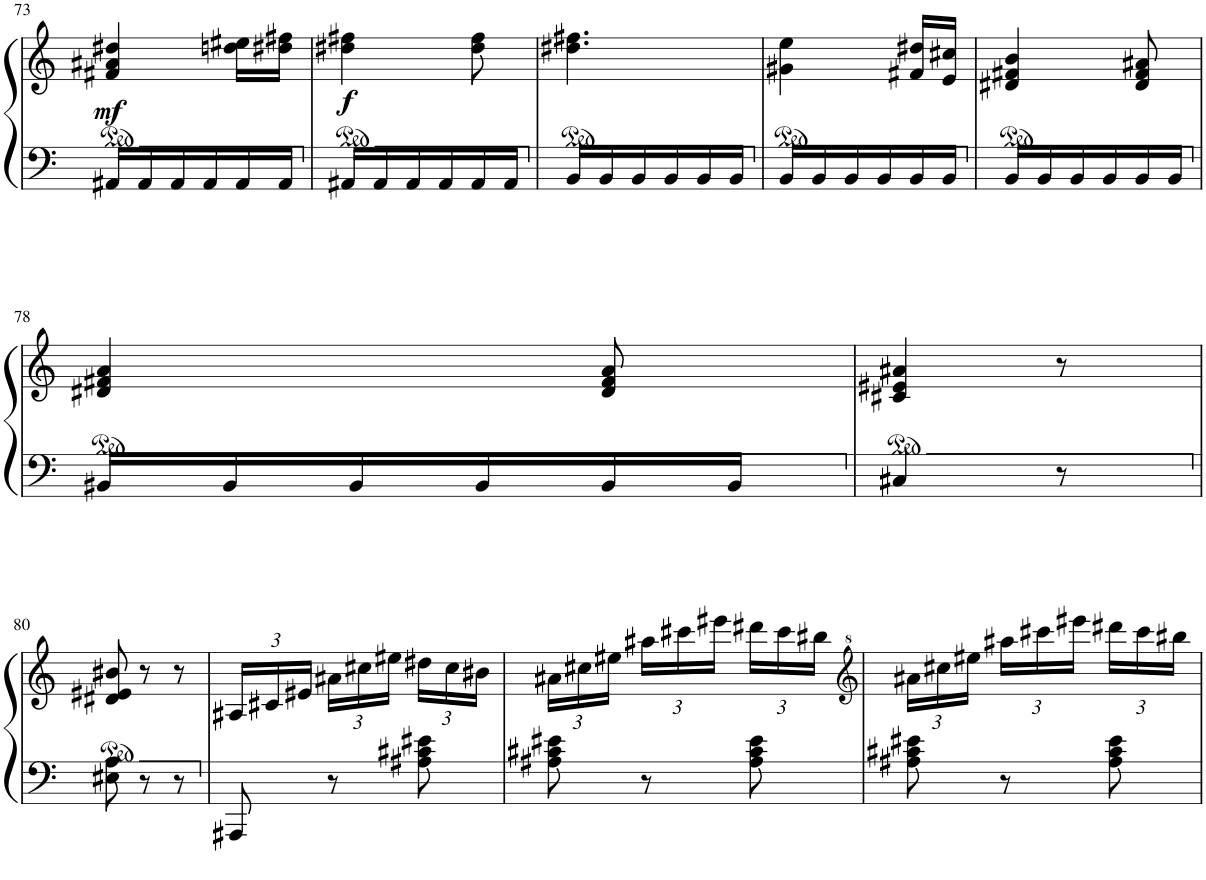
**kern	**kern	**dynam
*part1	*part1	*part1
*staff2	*staff1	*staff1/2
*I"Piano	*	*
*I'Pno	*	*
!!LO:PB:g=z
*clefF4	*clefG2	*
*k[]	*k[]	*
*M3/8	*M3/8	*
=73	=73	=73
!	!	!LO:DY:b
16AA#X/LL	4f#X/ 4a#X/ 4dd#X/	mf
16AA#/	.	.
16AA#/	.	.
16AA#/	.	.
16AA#/	16ddn\ 16ee#X\LL	.
16AA#/JJ	16dd#X\ 16ff#X\JJ	.
=74	=74	=74
!	!	!LO:DY:b
16AA#X/LL	4dd#X\ 4ff#X\	f
16AA#/	.	.
16AA#/	.	.
16AA#/	.	.
16AA#/	8dd#\ 8ff#\	.
16AA#/JJ	.	.
=75	=75	=75
16BB/LL	4.dd#X\ 4.ff#X\	.
16BB/	.	.
16BB/	.	.
16BB/	.	.
16BB/	.	.
16BB/JJ	.	.
=76	=76	=76
16BB/LL	4g#X\ 4ee\	.
16BB/	.	.
16BB/	.	.
16BB/	.	.
16BB/	16f#X/ 16dd#X/LL	.
16BB/JJ	16e/ 16cc#X/JJ	.
=77	=77	=77
16BB/LL	4d#X/ 4f#X/ 4b/	.
16BB/	.	.
16BB/	.	.
16BB/	.	.
16BB/	8d#/ 8f#/ 8a#X/	.
16BB/JJ	.	.
!!LO:LB:g=z
=78	=78	=78
16BB#X/LL	4d#X/ 4f#X/ 4a/	.
16BB#/	.	.
16BB#/	.	.
16BB#/	.	.
16BB#/	8d#/ 8f#/ 8a/	.
16BB#/JJ	.	.
=79	=79	=79
4C#X/	4c#X/ 4e#X/ 4a#X/	.
8r	8r	.
!!LO:LB:g=z
=80	=80	=80
8E#X\ 8A\	8d#X/ 8e#X/ 8b#X/	.
8r	8r	.
8r	8r	.
=81	=81	=81
*	*Xbrackettup	*
8AAA#X/	24A#X/LL	.
.	24c#X/	.
.	24e#X/JJ	.
8r	24a#X\LL	.
.	24cc#X\	.
.	24ee#X\JJ	.
8A#X\ 8c#X\ 8e#X\	24dd#X\LL	.
.	24cc#\	.
.	24b#X\JJ	.
=82	=82	=82
8A#X\ 8c#X\ 8e#X\	24a#X\LL	.
.	24cc#X\	.
.	24ee#X\JJ	.
8r	24aa#X\LL	.
.	24ccc#X\	.
.	24eee#X\JJ	.
8A#\ 8c#\ 8e#\	24ddd#X\LL	.
.	24ccc#\	.
.	24bb#X\JJ	.
=83	=83	=83
*	*clefG^2	*
8A#X\ 8c#X\ 8e#X\	24aa#X\LL	.
.	24ccc#X\	.
.	24eee#X\JJ	.
8r	24aaa#X\LL	.
.	24cccc#X\	.
.	24eeee#X\JJ	.
8A#\ 8c#\ 8e#\	24dddd#X\LL	.
.	24cccc#\	.
.	24bbb#X\JJ	.
=	=	=
*-	*-	*-
